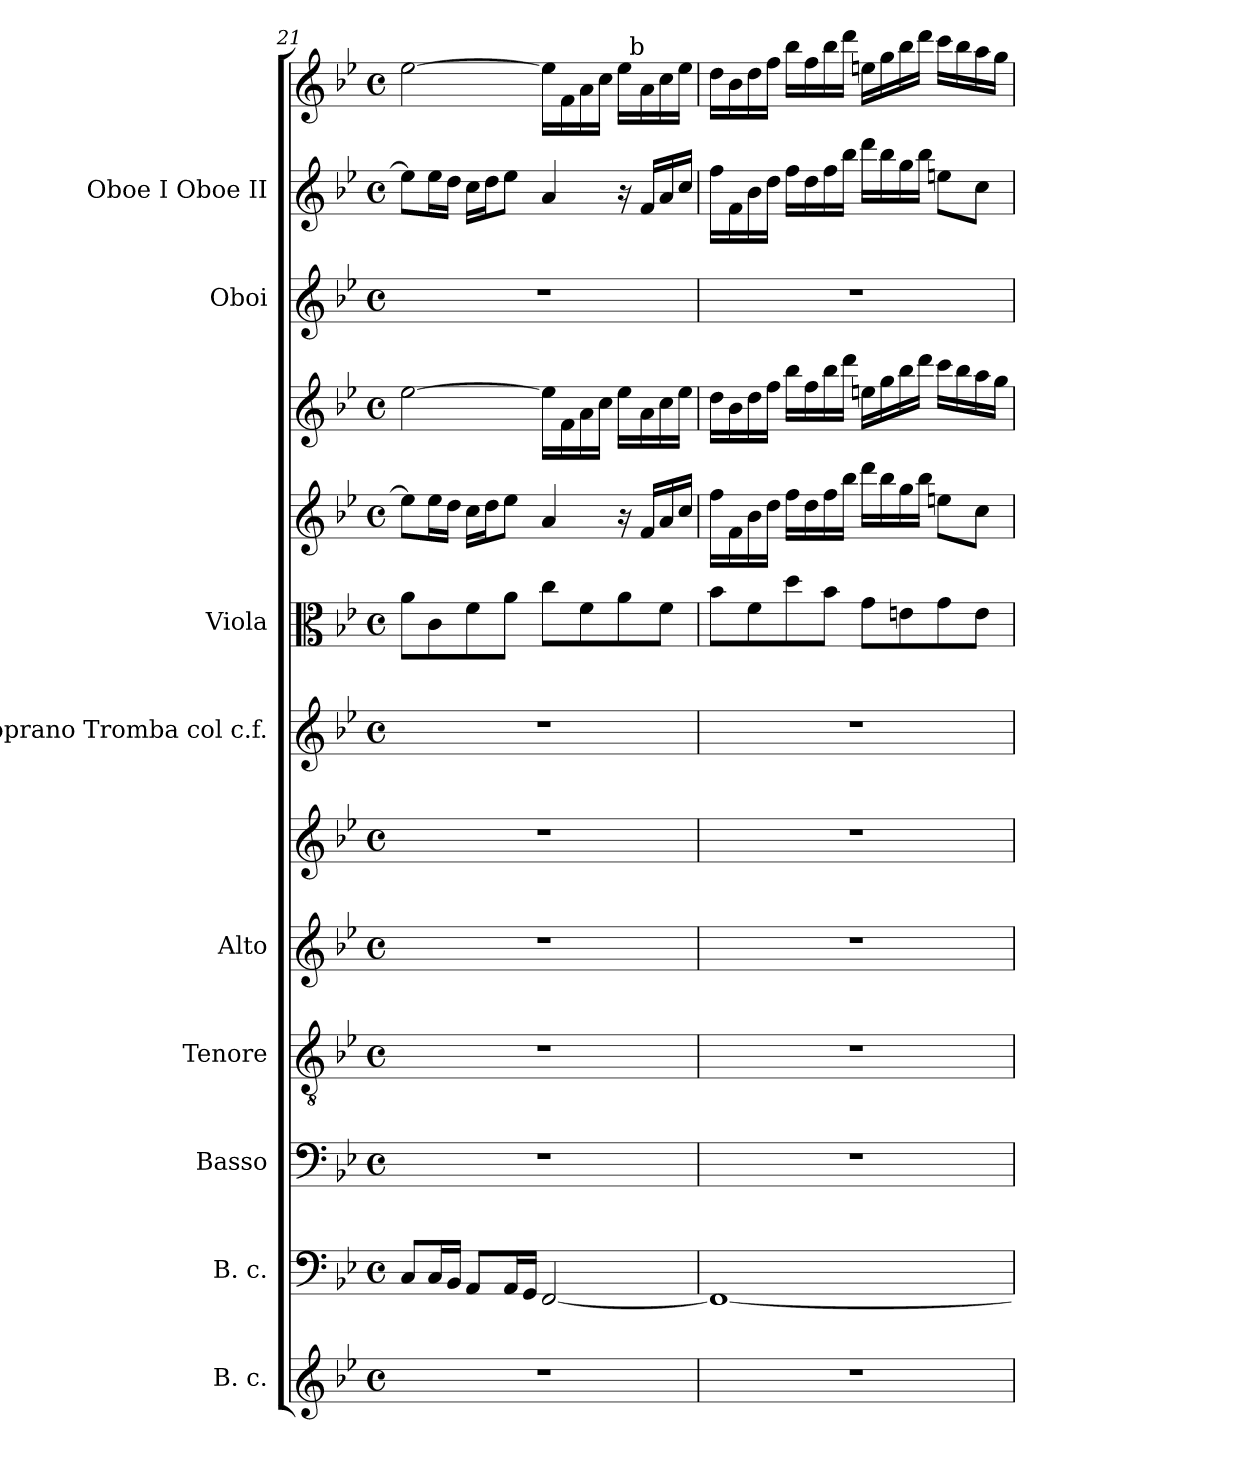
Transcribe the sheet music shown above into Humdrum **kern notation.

**kern	**kern	**kern	**kern	**kern	**kern	**kern	**kern	**kern	**kern	**kern	**kern	**kern
*part12	*part11	*part10	*part9	*part8	*part7	*part6	*part5	*part4	*part3	*part2	*part1	*part1
*staff13	*staff12	*staff11	*staff10	*staff9	*staff8	*staff7	*staff6	*staff5	*staff4	*staff3	*staff2	*staff1
*I"B. c.	*I"B. c.	*I"Basso	*I"Tenore	*I"Alto	*	*I"Soprano Tromba col c.f.	*I"Viola	*	*	*I"Oboi	*I"Oboe I Oboe II	*
*	*I'B. c.	*I'Basso	*I'Tenore	*I'Alto	*	*I'Soprano	*I'Viola	*	*	*	*I'Ob	*
!!LO:LB:g=z
*clefG2	*clefF4	*clefF4	*clefGv2	*clefG2	*clefG2	*clefG2	*clefC3	*clefG2	*clefG2	*clefG2	*clefG2	*clefG2
*k[b-e-]	*k[b-e-]	*k[b-e-]	*k[b-e-]	*k[b-e-]	*k[b-e-]	*k[b-e-]	*k[b-e-]	*k[b-e-]	*k[b-e-]	*k[b-e-]	*k[b-e-]	*k[b-e-]
*B-:	*B-:	*B-:	*B-:	*B-:	*B-:	*B-:	*B-:	*B-:	*B-:	*B-:	*B-:	*B-:
*M4/4	*M4/4	*M4/4	*M4/4	*M4/4	*M4/4	*M4/4	*M4/4	*M4/4	*M4/4	*M4/4	*M4/4	*M4/4
*met(c)	*met(c)	*met(c)	*met(c)	*met(c)	*met(c)	*met(c)	*met(c)	*met(c)	*met(c)	*met(c)	*met(c)	*met(c)
=21	=21	=21	=21	=21	=21	=21	=21	=21	=21	=21	=21	=21
*	*	*	*	*	*	*	*	*	*	*	*	*^
1r	8C</L	1r	1r	1r	1r	1r	8a\L	8ee-\L]	[>2ee-\	1r	8ee-\L]	[>2ee-\	2ryy
.	16C/L	.	.	.	.	.	8c\	16ee-\L	.	.	16ee-\L	.	.
.	16BB-/JJ	.	.	.	.	.	.	16dd\JJ	.	.	16dd\JJ	.	.
.	8AA/L	.	.	.	.	.	8f\	16cc\LL	.	.	16cc\LL	.	.
.	.	.	.	.	.	.	.	16dd\J	.	.	16dd\J	.	.
.	16AA/L	.	.	.	.	.	8a\J	8ee-\J	.	.	8ee-\J	.	.
.	16GG/JJ	.	.	.	.	.	.	.	.	.	.	.	.
.	[<2FF/	.	.	.	.	.	8cc\L	4a/	16ee-\LL]	.	4a/	16ee-\LL]	4ryy
.	.	.	.	.	.	.	.	.	16f\	.	.	16f\	.
.	.	.	.	.	.	.	8f\	.	16a\	.	.	16a\	.
.	.	.	.	.	.	.	.	.	16cc\JJ	.	.	16cc\JJ	.
.	.	.	.	.	.	.	8a\	16ra	16ee-\LL	.	16ra	16ee-\LL	32ryy
!	!	!	!	!	!	!	!	!	!	!	!	!	!LO:TX:a:t=b
.	.	.	.	.	.	.	.	.	.	.	.	.	8..ryy
.	.	.	.	.	.	.	.	16f/LL	16a\	.	16f/LL	16a\	.
.	.	.	.	.	.	.	8f\J	16a/	16cc\	.	16a/	16cc\	.
.	.	.	.	.	.	.	.	16cc/JJ	16ee-\JJ	.	16cc/JJ	16ee-\JJ	.
*	*	*	*	*	*	*	*	*	*	*	*	*v	*v
=22	=22	=22	=22	=22	=22	=22	=22	=22	=22	=22	=22	=22
1r	1FF<_	1r	1r	1r	1r	1r	8b-\L	16ff\LL	16dd\LL	1r	16ff\LL	16dd\LL
.	.	.	.	.	.	.	.	16f\	16b-\	.	16f\	16b-\
.	.	.	.	.	.	.	8f\	16b-\	16dd\	.	16b-\	16dd\
.	.	.	.	.	.	.	.	16dd\JJ	16ff\JJ	.	16dd\JJ	16ff\JJ
.	.	.	.	.	.	.	8dd\	16ff\LL	16bb-\LL	.	16ff\LL	16bb-\LL
.	.	.	.	.	.	.	.	16dd\	16ff\	.	16dd\	16ff\
.	.	.	.	.	.	.	8b-\J	16ff\	16bb-\	.	16ff\	16bb-\
.	.	.	.	.	.	.	.	16bb-\JJ	16ddd\JJ	.	16bb-\JJ	16ddd\JJ
.	.	.	.	.	.	.	8g\L	16ddd\LL	16een\LL	.	16ddd\LL	16een\LL
.	.	.	.	.	.	.	.	16bb-\	16gg\	.	16bb-\	16gg\
.	.	.	.	.	.	.	8en\	16gg\	16bb-\	.	16gg\	16bb-\
.	.	.	.	.	.	.	.	16bb-\JJ	16ddd\JJ	.	16bb-\JJ	16ddd\JJ
.	.	.	.	.	.	.	8g\	8een\L	16ccc\LL	.	8een\L	16ccc\LL
.	.	.	.	.	.	.	.	.	16bb-\	.	.	16bb-\
.	.	.	.	.	.	.	8e\J	8cc\J	16aa\	.	8cc\J	16aa>\
.	.	.	.	.	.	.	.	.	16gg\JJ	.	.	16gg\JJ
=	=	=	=	=	=	=	=	=	=	=	=	=
*-	*-	*-	*-	*-	*-	*-	*-	*-	*-	*-	*-	*-
